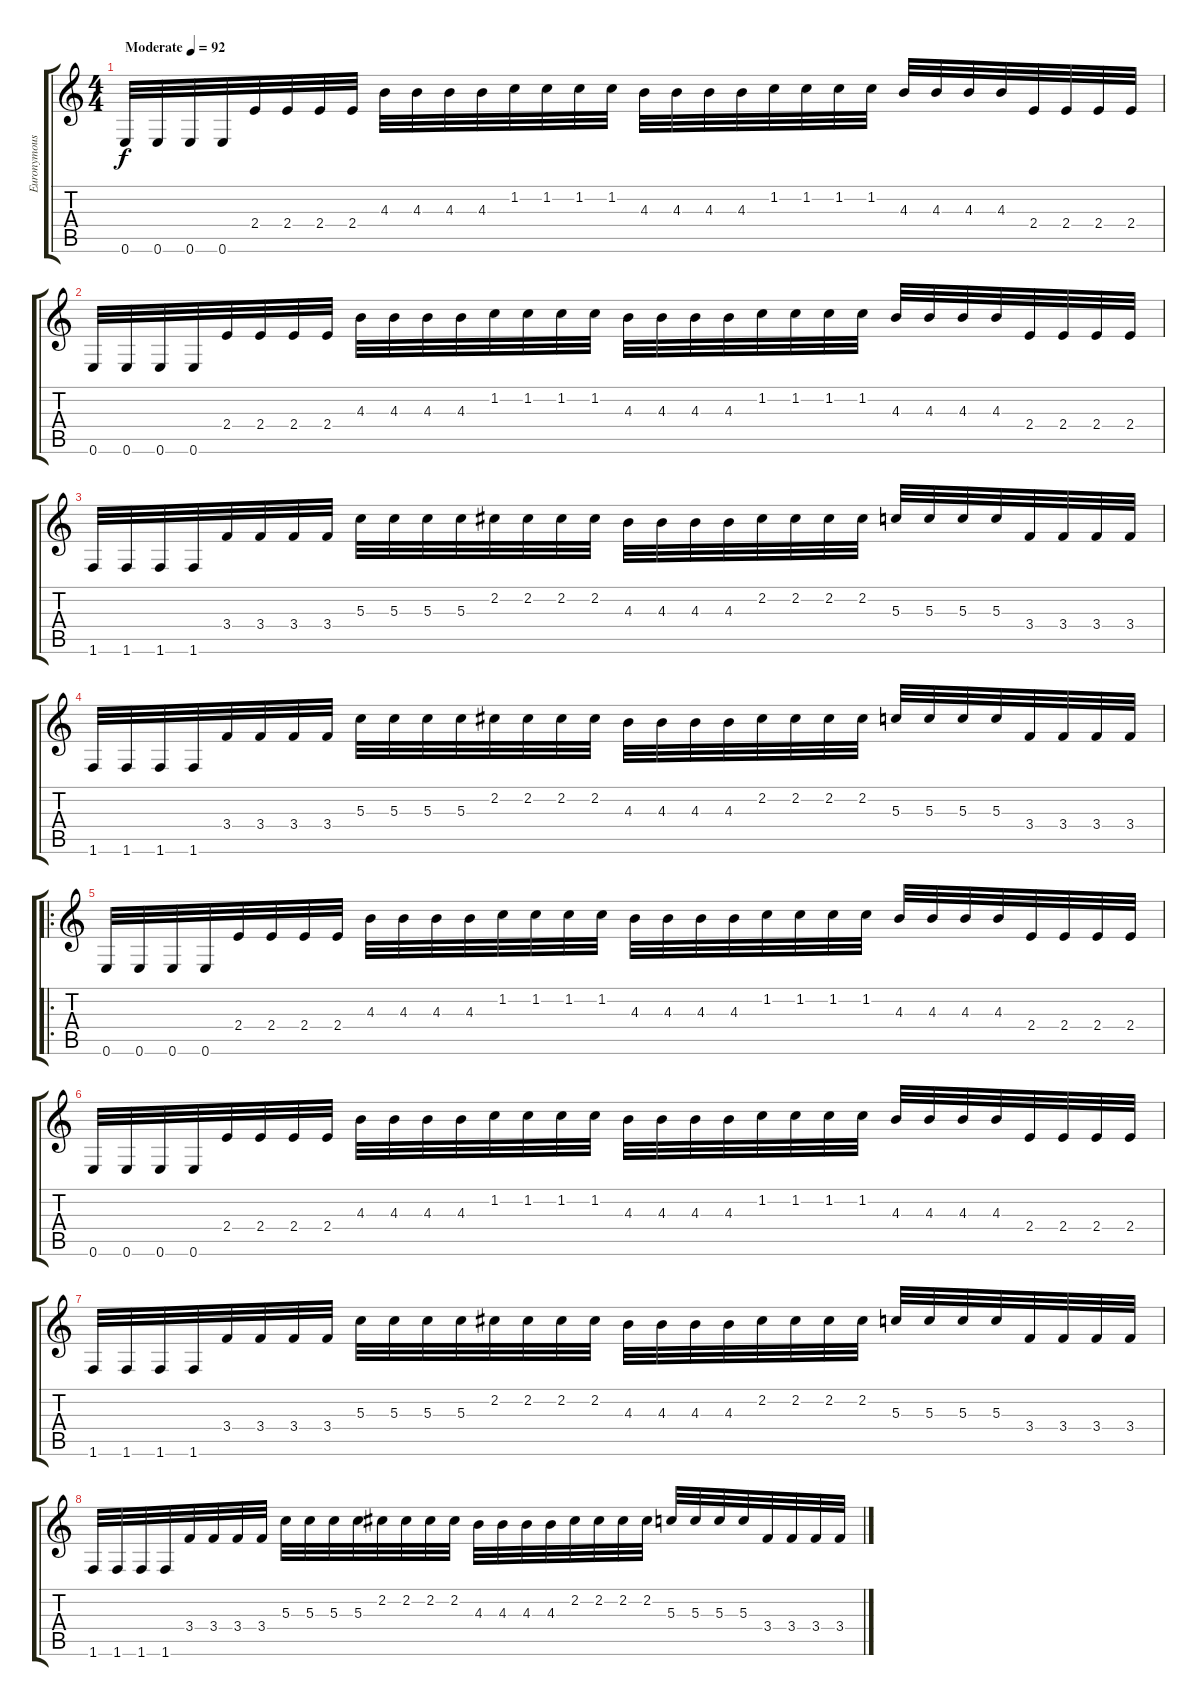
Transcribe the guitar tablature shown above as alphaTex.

\track ("Euronymous Lead" "Euronymous") {instrument distortionguitar}
\staff {score tabs}
\tuning (E4 B3 G3 D3 A2 E2) {hide}
\ts (4 4)
\tempo (92 "Moderate")
\clef g2
\ks c
0.6.32{dy f instrument distortionguitar} 0.6.32 0.6.32 0.6.32 2.4.32 2.4.32 2.4.32 2.4.32 4.3.32 4.3.32 4.3.32 4.3.32 1.2.32 1.2.32 1.2.32 1.2.32 4.3.32 4.3.32 4.3.32 4.3.32 1.2.32 1.2.32 1.2.32 1.2.32 4.3.32 4.3.32 4.3.32 4.3.32 2.4.32 2.4.32 2.4.32 2.4.32 |
0.6.32 0.6.32 0.6.32 0.6.32 2.4.32 2.4.32 2.4.32 2.4.32 4.3.32 4.3.32 4.3.32 4.3.32 1.2.32 1.2.32 1.2.32 1.2.32 4.3.32 4.3.32 4.3.32 4.3.32 1.2.32 1.2.32 1.2.32 1.2.32 4.3.32 4.3.32 4.3.32 4.3.32 2.4.32 2.4.32 2.4.32 2.4.32 |
1.6.32 1.6.32 1.6.32 1.6.32 3.4.32 3.4.32 3.4.32 3.4.32 5.3.32 5.3.32 5.3.32 5.3.32 2.2.32 2.2.32 2.2.32 2.2.32 4.3.32 4.3.32 4.3.32 4.3.32 2.2.32 2.2.32 2.2.32 2.2.32 5.3.32 5.3.32 5.3.32 5.3.32 3.4.32 3.4.32 3.4.32 3.4.32 |
1.6.32 1.6.32 1.6.32 1.6.32 3.4.32 3.4.32 3.4.32 3.4.32 5.3.32 5.3.32 5.3.32 5.3.32 2.2.32 2.2.32 2.2.32 2.2.32 4.3.32 4.3.32 4.3.32 4.3.32 2.2.32 2.2.32 2.2.32 2.2.32 5.3.32 5.3.32 5.3.32 5.3.32 3.4.32 3.4.32 3.4.32 3.4.32 |
\ro
0.6.32 0.6.32 0.6.32 0.6.32 2.4.32 2.4.32 2.4.32 2.4.32 4.3.32 4.3.32 4.3.32 4.3.32 1.2.32 1.2.32 1.2.32 1.2.32 4.3.32 4.3.32 4.3.32 4.3.32 1.2.32 1.2.32 1.2.32 1.2.32 4.3.32 4.3.32 4.3.32 4.3.32 2.4.32 2.4.32 2.4.32 2.4.32 |
0.6.32 0.6.32 0.6.32 0.6.32 2.4.32 2.4.32 2.4.32 2.4.32 4.3.32 4.3.32 4.3.32 4.3.32 1.2.32 1.2.32 1.2.32 1.2.32 4.3.32 4.3.32 4.3.32 4.3.32 1.2.32 1.2.32 1.2.32 1.2.32 4.3.32 4.3.32 4.3.32 4.3.32 2.4.32 2.4.32 2.4.32 2.4.32 |
1.6.32 1.6.32 1.6.32 1.6.32 3.4.32 3.4.32 3.4.32 3.4.32 5.3.32 5.3.32 5.3.32 5.3.32 2.2.32 2.2.32 2.2.32 2.2.32 4.3.32 4.3.32 4.3.32 4.3.32 2.2.32 2.2.32 2.2.32 2.2.32 5.3.32 5.3.32 5.3.32 5.3.32 3.4.32 3.4.32 3.4.32 3.4.32 |
1.6.32 1.6.32 1.6.32 1.6.32 3.4.32 3.4.32 3.4.32 3.4.32 5.3.32 5.3.32 5.3.32 5.3.32 2.2.32 2.2.32 2.2.32 2.2.32 4.3.32 4.3.32 4.3.32 4.3.32 2.2.32 2.2.32 2.2.32 2.2.32 5.3.32 5.3.32 5.3.32 5.3.32 3.4.32 3.4.32 3.4.32 3.4.32
